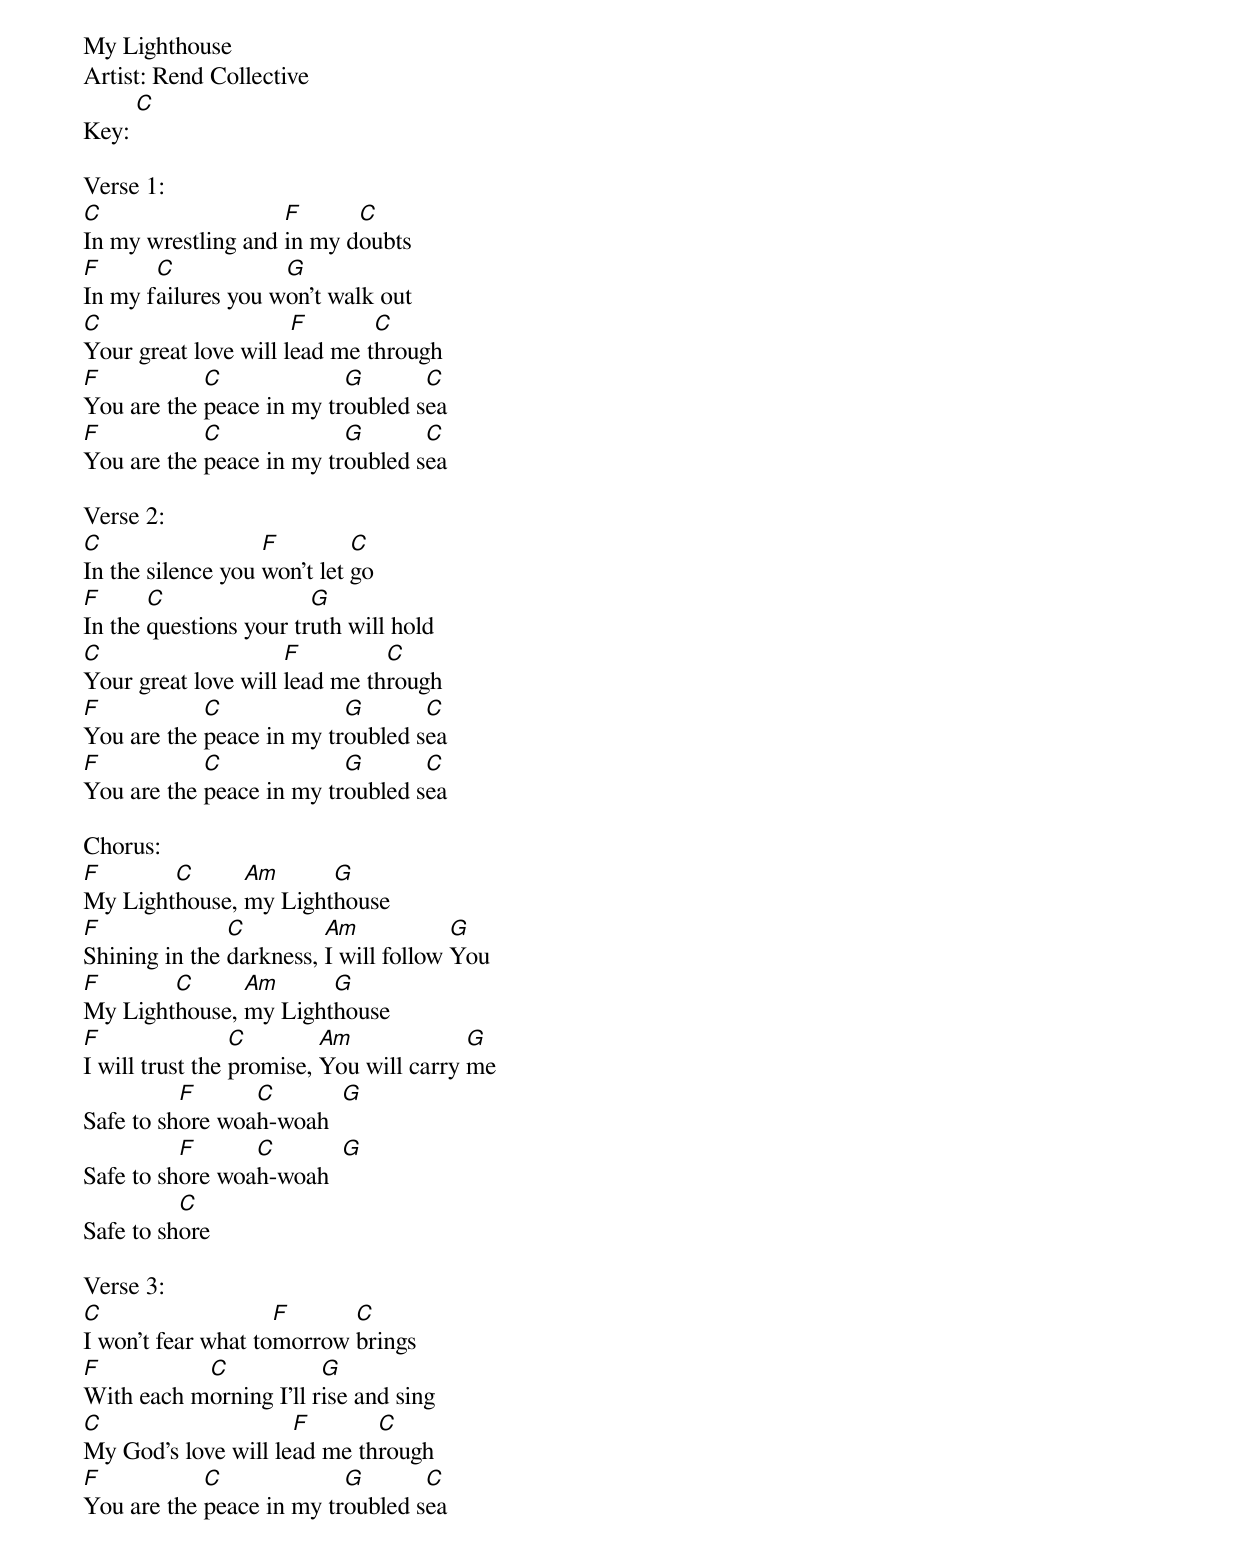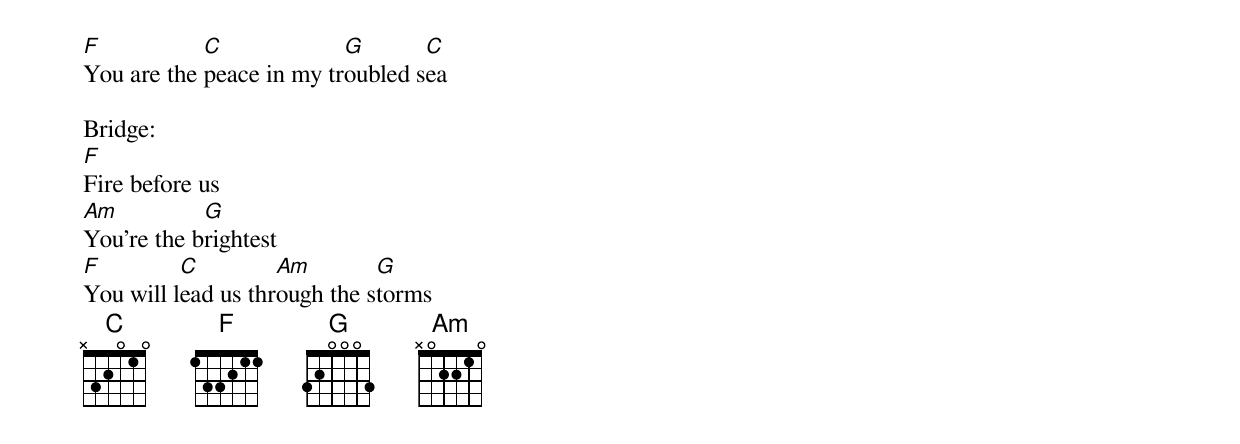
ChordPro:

My Lighthouse
Artist: Rend Collective
Key: [C]

Verse 1:
[C]In my wrestling and [F]in my d[C]oubts
[F]In my f[C]ailures you w[G]on't walk out
[C]Your great love will l[F]ead me t[C]hrough
[F]You are the [C]peace in my tr[G]oubled s[C]ea
[F]You are the [C]peace in my tr[G]oubled s[C]ea

Verse 2:
[C]In the silence you [F]won't let [C]go
[F]In the [C]questions your tr[G]uth will hold
[C]Your great love will [F]lead me th[C]rough
[F]You are the [C]peace in my tr[G]oubled s[C]ea
[F]You are the [C]peace in my tr[G]oubled s[C]ea

Chorus:
[F]My Light[C]house, [Am]my Light[G]house
[F]Shining in the [C]darkness, [Am]I will follow [G]You
[F]My Light[C]house, [Am]my Light[G]house
[F]I will trust the [C]promise, [Am]You will carry [G]me
Safe to sh[F]ore woa[C]h-woah  [G]
Safe to sh[F]ore woa[C]h-woah  [G]
Safe to sh[C]ore

Verse 3:
[C]I won't fear what to[F]morrow [C]brings
[F]With each m[C]orning I'll r[G]ise and sing
[C]My God's love will le[F]ad me th[C]rough
[F]You are the [C]peace in my tr[G]oubled s[C]ea
[F]You are the [C]peace in my tr[G]oubled s[C]ea

Bridge:
[F]Fire before us
[Am]You're the b[G]rightest
[F]You will l[C]ead us thr[Am]ough the s[G]torms
